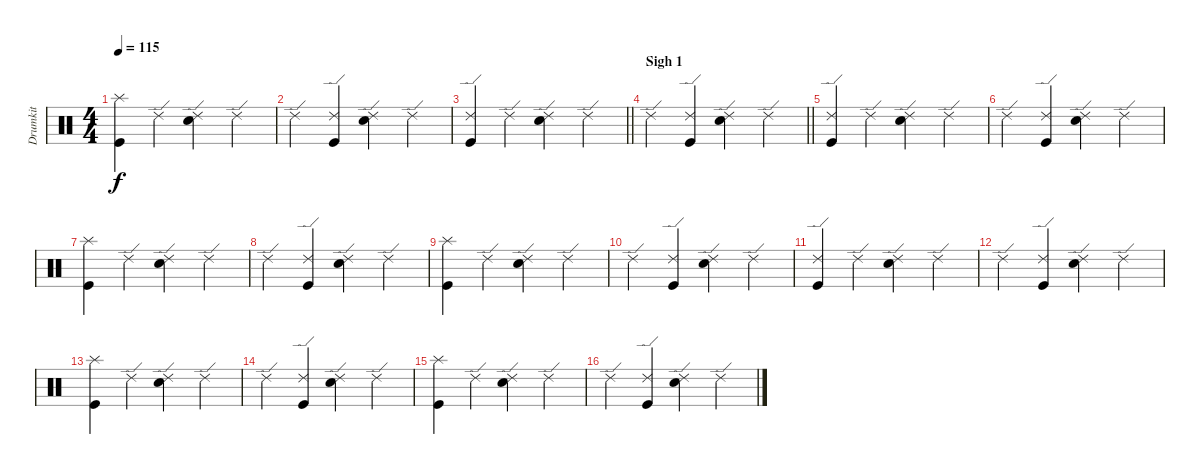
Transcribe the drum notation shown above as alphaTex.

\track ("Drumkit" "Drumkit") {instrument percussion}
\staff {score}
\articulation defaults
\ts (4 4)
\tempo 115
\clef neutral
\ks c
("Splash (hit)" "Kick (hit)").4{dy f} "Ride (edge) 2".4 ("Ride (edge) 2" "Snare (hit) 2").4 "Ride (edge) 2".4 |
"Ride (edge) 2".4 ("Ride (edge) 2" "Kick (hit)").4 ("Ride (edge) 2" "Snare (hit) 2").4 "Ride (edge) 2".4 |
\barLineRight lightlight
("Ride (edge) 2" "Kick (hit)").4 "Ride (edge) 2".4 ("Ride (edge) 2" "Snare (hit) 2").4 "Ride (edge) 2".4 |
\section ("" "Sigh 1")
\barLineRight lightlight "Ride (edge) 2".4
("Ride (edge) 2" "Kick (hit)").4 ("Ride (edge) 2" "Snare (hit) 2").4 "Ride (edge) 2".4 |
("Ride (edge) 2" "Kick (hit)").4 "Ride (edge) 2".4 ("Ride (edge) 2" "Snare (hit) 2").4 "Ride (edge) 2".4 |
"Ride (edge) 2".4 ("Ride (edge) 2" "Kick (hit)").4 ("Ride (edge) 2" "Snare (hit) 2").4 "Ride (edge) 2".4 |
("Splash (hit)" "Kick (hit)").4 "Ride (edge) 2".4 ("Ride (edge) 2" "Snare (hit) 2").4 "Ride (edge) 2".4 |
"Ride (edge) 2".4 ("Ride (edge) 2" "Kick (hit)").4 ("Ride (edge) 2" "Snare (hit) 2").4 "Ride (edge) 2".4 |
("Splash (hit)" "Kick (hit)").4 "Ride (edge) 2".4 ("Ride (edge) 2" "Snare (hit) 2").4 "Ride (edge) 2".4 |
"Ride (edge) 2".4 ("Ride (edge) 2" "Kick (hit)").4 ("Ride (edge) 2" "Snare (hit) 2").4 "Ride (edge) 2".4 |
("Ride (edge) 2" "Kick (hit)").4 "Ride (edge) 2".4 ("Ride (edge) 2" "Snare (hit) 2").4 "Ride (edge) 2".4 |
"Ride (edge) 2".4 ("Ride (edge) 2" "Kick (hit)").4 ("Ride (edge) 2" "Snare (hit) 2").4 "Ride (edge) 2".4 |
("Splash (hit)" "Kick (hit)").4 "Ride (edge) 2".4 ("Ride (edge) 2" "Snare (hit) 2").4 "Ride (edge) 2".4 |
"Ride (edge) 2".4 ("Ride (edge) 2" "Kick (hit)").4 ("Ride (edge) 2" "Snare (hit) 2").4 "Ride (edge) 2".4 |
("Splash (hit)" "Kick (hit)").4 "Ride (edge) 2".4 ("Ride (edge) 2" "Snare (hit) 2").4 "Ride (edge) 2".4 |
"Ride (edge) 2".4 ("Ride (edge) 2" "Kick (hit)").4 ("Ride (edge) 2" "Snare (hit) 2").4 "Ride (edge) 2".4
